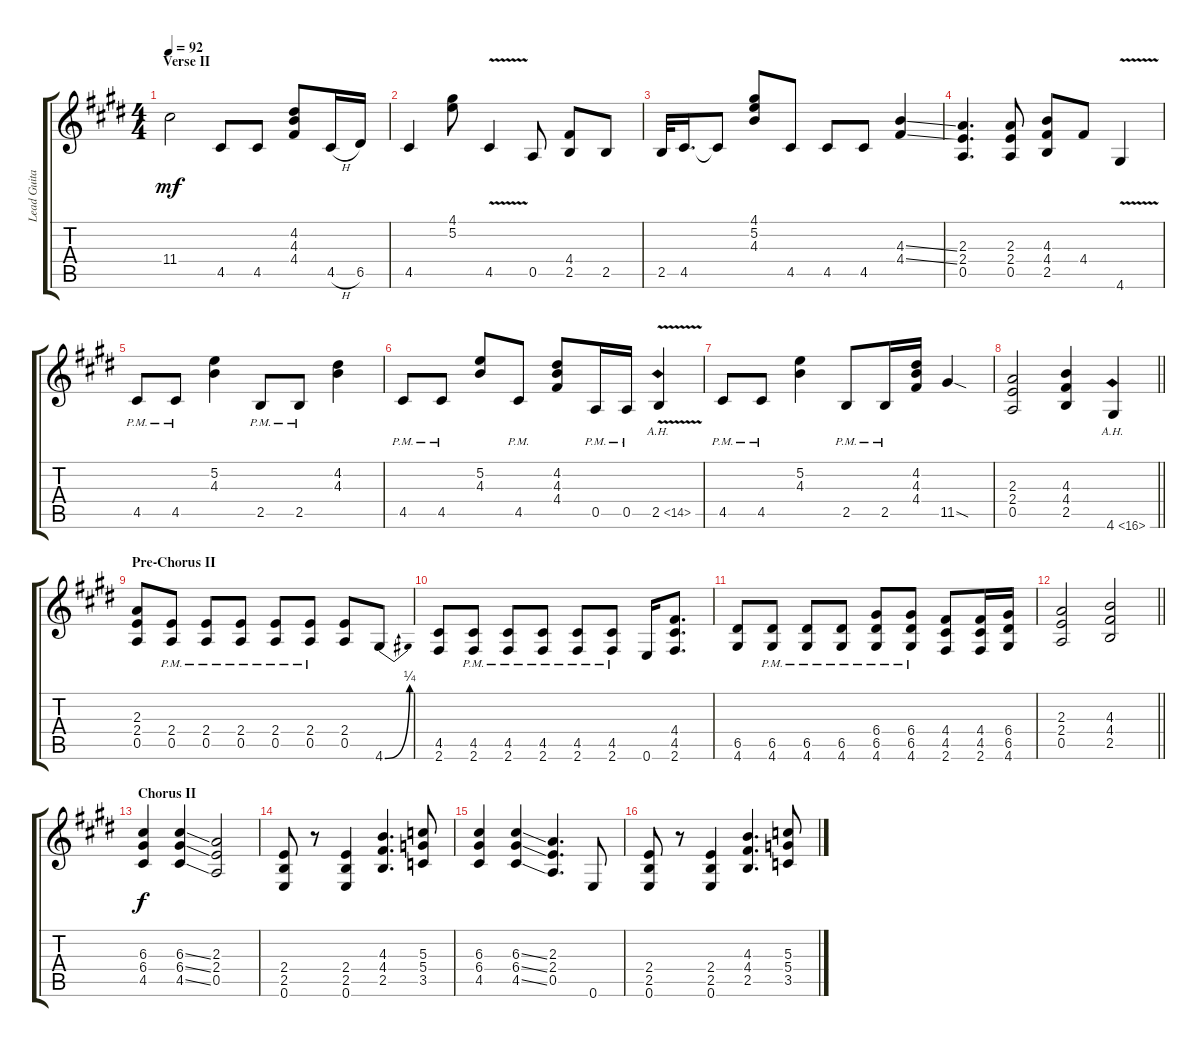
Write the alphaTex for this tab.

\track ("Lead Guitar" "Lead Guita") {instrument distortionguitar}
\staff {score tabs}
\tuning (E4 B3 G3 D3 A2 E2) {hide}
\ts (4 4)
\section ("" "Verse II")
\tempo 92
\clef g2
\ks e
11.4{t}.2{dy mf} 4.5.8 4.5.8 (4.2 4.3 4.4).8 4.5{h}.16 6.5.16 |
4.5.4 (4.1 5.2).8 4.5{v}.4 0.5.8 (4.4 2.5).8 2.5.8 |
2.5.32 4.5.16{d} 4.5{t}.8 (4.1 5.2 4.3).8 4.5.8 4.5.8 4.5.8 (4.3{ss} 4.4{ss}).4 |
(2.3 2.4 0.5).4{d} (2.3 2.4 0.5).8 (4.3 4.4 2.5).8 4.4.8 4.6{v}.4 |
4.5{pm}.8 4.5{pm}.8 (5.2 4.3).4 2.5{pm}.8 2.5{pm}.8 (4.2 4.3).4 |
4.5{pm}.8 4.5{pm}.8 (5.2 4.3).8 4.5{pm}.8 (4.2 4.3 4.4).8 0.5{pm}.16 0.5{pm}.16 2.5{ah 12 v}.4 |
4.5{pm}.8 4.5{pm}.8 (5.2 4.3).4 2.5{pm}.8 2.5{pm}.16 (4.2 4.3 4.4).16 11.5{sod}.4 |
\barLineRight lightlight
(2.3 2.4 0.5).2 (4.3 4.4 2.5).4 4.6{ah 12}.4 |
\section ("" "Pre-Chorus II")
(2.3 2.4 0.5).8 (2.4{pm} 0.5{pm}).8 (2.4{pm} 0.5{pm}).8 (2.4{pm} 0.5{pm}).8 (2.4{pm} 0.5{pm}).8 (2.4{pm} 0.5{pm}).8 (2.4 0.5).8 4.6{be (bend 0 0 60 1)}.8 |
(4.5 2.6).8 (4.5{pm} 2.6{pm}).8 (4.5{pm} 2.6{pm}).8 (4.5{pm} 2.6{pm}).8 (4.5{pm} 2.6{pm}).8 (4.5{pm} 2.6{pm}).8 0.6.16 (4.4 4.5 2.6).8{d} |
(6.5 4.6).8 (6.5{pm} 4.6{pm}).8 (6.5{pm} 4.6{pm}).8 (6.5{pm} 4.6{pm}).8 (6.4{pm} 6.5{pm} 4.6{pm}).8 (6.4{pm} 6.5{pm} 4.6{pm}).8 (4.4 4.5 2.6).8 (4.4 4.5 2.6).16 (6.4 6.5 4.6).16 |
\barLineRight lightlight
(2.3 2.4 0.5).2 (4.3 4.4 2.5).2 |
\section ("" "Chorus II")
(6.3 6.4 4.5).4{dy f} (6.3{ss} 6.4{ss} 4.5{ss}).4 (2.3 2.4 0.5).2 |
(2.4 2.5 0.6).8 r.8 (2.4 2.5 0.6).4 (4.3 4.4 2.5).4{d} (5.3 5.4 3.5).8 |
(6.3 6.4 4.5).4 (6.3{ss} 6.4{ss} 4.5{ss}).4 (2.3 2.4 0.5).4{d} 0.6.8 |
(2.4 2.5 0.6).8 r.8 (2.4 2.5 0.6).4 (4.3 4.4 2.5).4{d} (5.3 5.4 3.5).8
